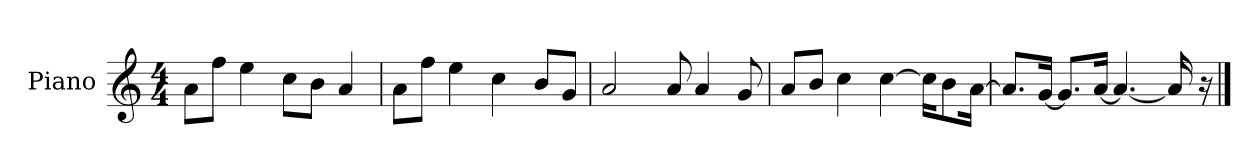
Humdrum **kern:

**kern
*part1
*staff1
*I"Piano
*I'P-no
*clefG2
*k[]
*M4/4
*MM90
=1
8a\L
8ff\J
4ee\
8cc\L
8b\J
4a/
=2
8a\L
8ff\J
4ee\
4cc\
8b/L
8g/J
=3
2a/
8a/
4a/
8g/
=4
8a/L
8b/J
4cc\
[4cc\
16cc\KL]
8b\
[16a\Jk
=5
8.a/L]
[16g/Jk
8.g/L]
[16a/Jk
4.a/_
16a/]
16r
==
*-
